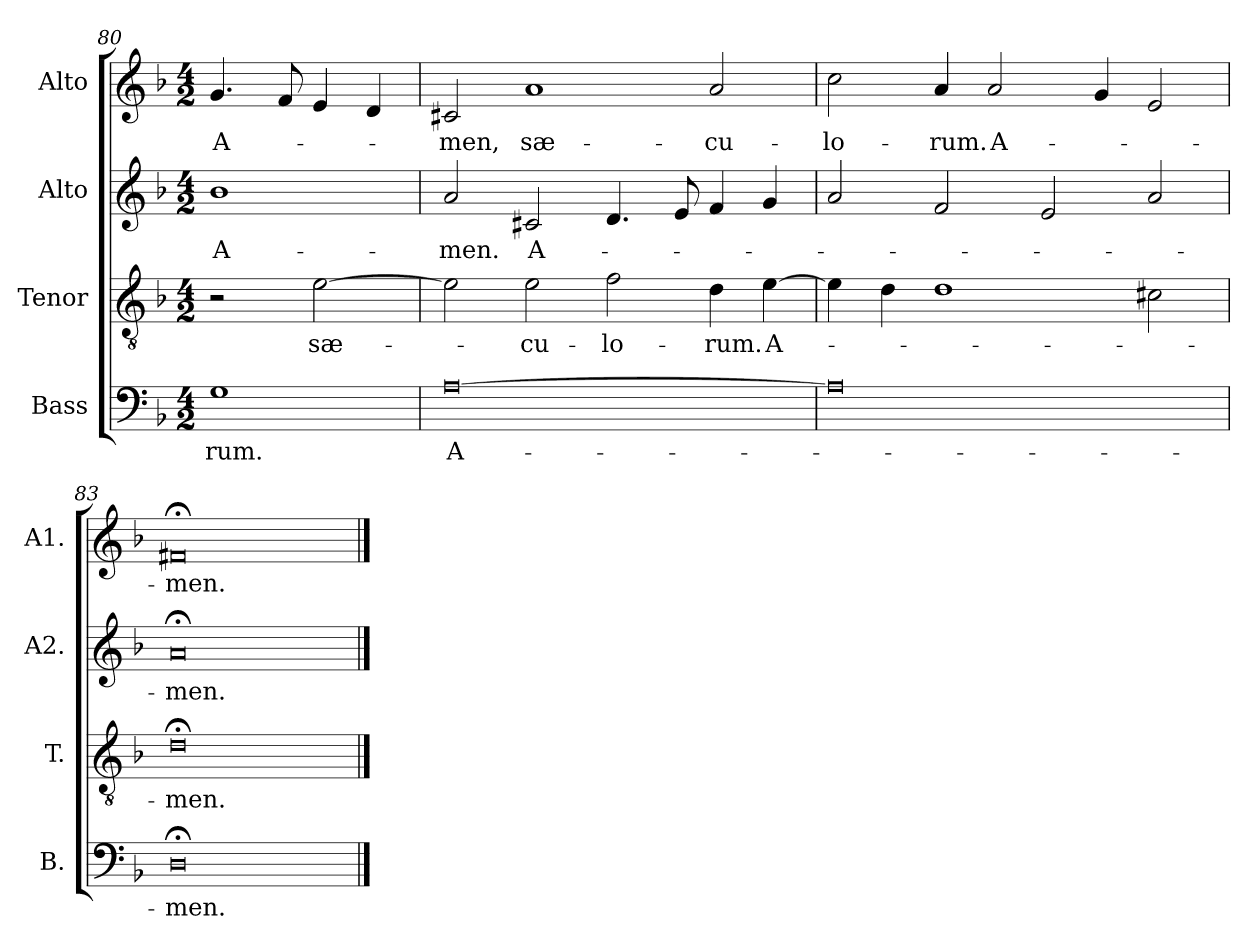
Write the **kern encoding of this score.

**kern	**text	**kern	**text	**kern	**text	**kern	**text
*part4	*part4	*part3	*part3	*part2	*part2	*part1	*part1
*staff4	*staff4	*staff3	*staff3	*staff2	*staff2	*staff1	*staff1
*I"Bass	*	*I"Tenor	*	*I"Alto	*	*I"Alto	*
*I'B.	*	*I'T.	*	*I'A2.	*	*I'A1.	*
*clefF4	*	*clefGv2	*	*clefG2	*	*clefG2	*
*	*	*ITrd7c12	*	*	*	*	*
*k[b-]	*	*k[b-]	*	*k[b-]	*	*k[b-]	*
*F:	*	*F:	*	*F:	*	*F:	*
*M4/2	*	*M4/2	*	*M4/2	*	*M4/2	*
=80	=80	=80	=80	=80	=80	=80	=80
!	!LO:LY:b:color=#000000	!	!	!	!	!	!
!	!	!	!	!	!LO:LY:b:color=#000000	!	!
!	!	!	!	!	!	!	!LO:LY:b:color=#000000
1Gi	-rum.	2r	.	1b-i	A-	4.gi/	A-
.	.	.	.	.	.	8fi/	.
!	!	!	!LO:LY:b:color=#000000	!	!	!	!
.	.	[2Ei\	sæ-	.	.	4ei/	.
.	.	.	.	.	.	4di/	.
=81	=81	=81	=81	=81	=81	=81	=81
!	!LO:LY:b:color=#000000	!	!	!	!	!	!
!	!	!	!	!	!LO:LY:b:color=#000000	!	!
!	!	!	!	!	!	!	!LO:LY:b:color=#000000
[0Ai	A-	2Ei\]	.	2ai/	-men.	2c#Xi/	-men,
!	!	!	!LO:LY:b:color=#000000	!	!	!	!
!	!	!	!	!	!LO:LY:b:color=#000000	!	!
!	!	!	!	!	!	!	!LO:LY:b:color=#000000
.	.	2Ei\	-cu-	2c#Xi/	A-	1ai	sæ-
!	!	!	!LO:LY:b:color=#000000	!	!	!	!
.	.	2Fi\	-lo-	4.di/	.	.	.
.	.	.	.	8ei/	.	.	.
!	!	!	!LO:LY:b:color=#000000	!	!	!	!
!	!	!	!	!	!	!	!LO:LY:b:color=#000000
.	.	4Di\	-rum.	4fi/	.	2ai/	-cu-
!	!	!	!LO:LY:b:color=#000000	!	!	!	!
.	.	[4Ei\	A-	4gi/	.	.	.
=82	=82	=82	=82	=82	=82	=82	=82
!	!	!	!	!	!	!	!LO:LY:b:color=#000000
0Ai]	.	4Ei\]	.	2ai/	.	2cci\	-lo-
.	.	4Di\	.	.	.	.	.
!	!	!	!	!	!	!	!LO:LY:b:color=#000000
.	.	1Di	.	2fi/	.	4ai/	-rum.
!	!	!	!	!	!	!	!LO:LY:b:color=#000000
.	.	.	.	.	.	2ai/	A-
.	.	.	.	2ei/	.	.	.
.	.	.	.	.	.	4gi/	.
.	.	2C#Xi\	.	2ai/	.	2ei/	.
=83	=83	=83	=83	=83	=83	=83	=83
!	!LO:LY:b:color=#000000	!	!	!	!	!	!
!	!	!	!LO:LY:b:color=#000000	!	!	!	!
!	!	!	!	!	!LO:LY:b:color=#000000	!	!
!	!	!	!	!	!	!	!LO:LY:b:color=#000000
0D;i	-men.	0D;i	-men.	0a;i	-men.	0f#X;i	-men.
==	==	==	==	==	==	==	==
*-	*-	*-	*-	*-	*-	*-	*-
